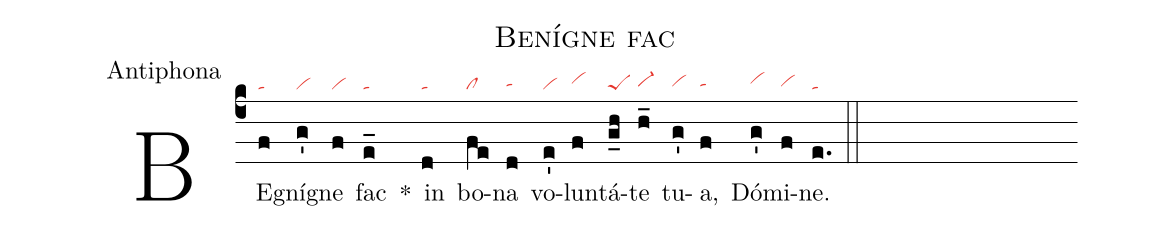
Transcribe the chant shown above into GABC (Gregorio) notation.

name:Benígne fac;
office-part:Antiphona;
nabc-lines:1;
%%
(c4)
BE(f|ta)gní(g'|vi)gne(f|vi) fac(e_|ta) *()
in(d|ta) bo(fe|cl)na(d|tahg) vo(e'|vi)lun(f|vihh)tá(g_h|peS)te(h_|vi-hg) tu(g'|vihg)a,(f|tahg) Dó(g'|vihh)mi(f|vihg)ne.(e.|ta) (::)
